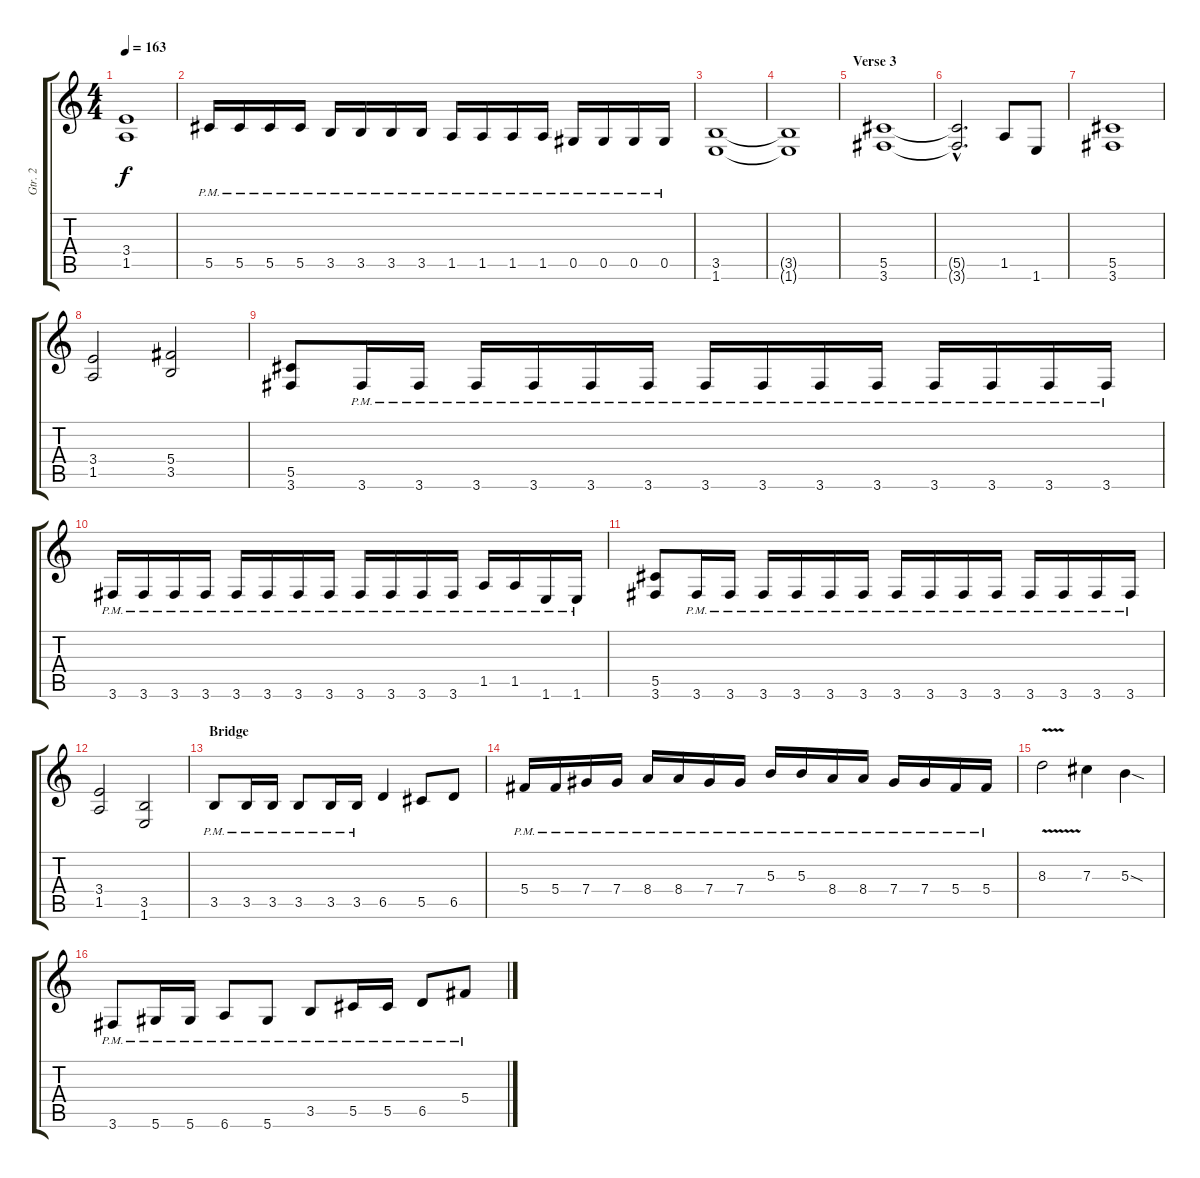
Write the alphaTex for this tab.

\track ("Gtr. 2" "Gtr. 2") {instrument distortionguitar}
\staff {score tabs}
\tuning (Eb4 Bb3 Gb3 Db3 Ab2 Eb2) {hide}
\ts (4 4)
\tempo 163
\clef g2
\ks c
(3.4 1.5).1{dy f} |
5.5{pm}.16 5.5{pm}.16 5.5{pm}.16 5.5{pm}.16 3.5{pm}.16 3.5{pm}.16 3.5{pm}.16 3.5{pm}.16 1.5{pm}.16 1.5{pm}.16 1.5{pm}.16 1.5{pm}.16 0.5{pm}.16 0.5{pm}.16 0.5{pm}.16 0.5{pm}.16 |
(3.5 1.6).1 |
(3.5{t} 1.6{t}).1 |
\section ("" "Verse 3")
(5.5 3.6).1{volume 12} |
(5.5{hac t} 3.6{hac t}).2{d} 1.5.8 1.6.8 |
(5.5 3.6).1 |
(3.4 1.5).2 (5.4 3.5).2 |
(5.5 3.6).8 3.6{pm}.16 3.6{pm}.16 3.6{pm}.16 3.6{pm}.16 3.6{pm}.16 3.6{pm}.16 3.6{pm}.16 3.6{pm}.16 3.6{pm}.16 3.6{pm}.16 3.6{pm}.16 3.6{pm}.16 3.6{pm}.16 3.6{pm}.16 |
3.6{pm}.16 3.6{pm}.16 3.6{pm}.16 3.6{pm}.16 3.6{pm}.16 3.6{pm}.16 3.6{pm}.16 3.6{pm}.16 3.6{pm}.16 3.6{pm}.16 3.6{pm}.16 3.6{pm}.16 1.5{pm}.16 1.5{pm}.16 1.6{pm}.16 1.6{pm}.16 |
(5.5 3.6).8 3.6{pm}.16 3.6{pm}.16 3.6{pm}.16 3.6{pm}.16 3.6{pm}.16 3.6{pm}.16 3.6{pm}.16 3.6{pm}.16 3.6{pm}.16 3.6{pm}.16 3.6{pm}.16 3.6{pm}.16 3.6{pm}.16 3.6{pm}.16 |
(3.4 1.5).2 (3.5 1.6).2 |
\section ("" "Bridge")
3.5{pm}.8 3.5{pm}.16 3.5{pm}.16 3.5{pm}.8 3.5{pm}.16 3.5{pm}.16 6.5.4 5.5.8 6.5.8 |
5.4{pm}.16 5.4{pm}.16 7.4{pm}.16 7.4{pm}.16 8.4{pm}.16 8.4{pm}.16 7.4{pm}.16 7.4{pm}.16 5.3{pm}.16 5.3{pm}.16 8.4{pm}.16 8.4{pm}.16 7.4{pm}.16 7.4{pm}.16 5.4{pm}.16 5.4{pm}.16 |
8.3{v}.2 7.3.4 5.3{sod}.4 |
3.6{pm}.8 5.6{pm}.16 5.6{pm}.16 6.6{pm}.8 5.6{pm}.8 3.5{pm}.8 5.5{pm}.16 5.5{pm}.16 6.5{pm}.8 5.4{pm}.8
